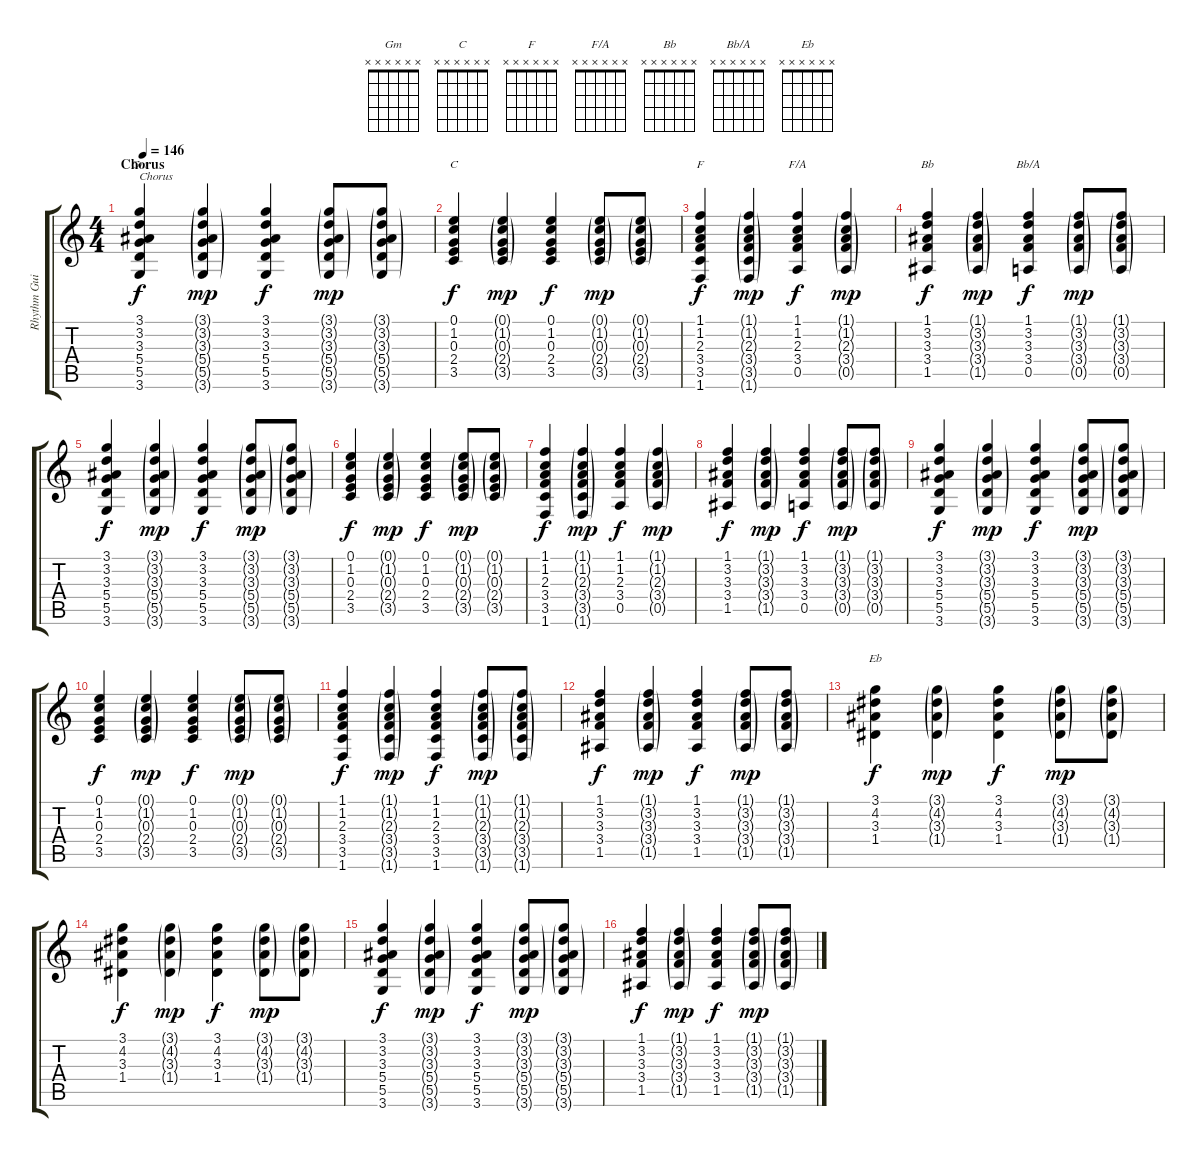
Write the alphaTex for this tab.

\track ("Rhythm Guitar" "Rhythm Gui") {instrument acousticguitarnylon}
\staff {score tabs}
\tuning (E4 B3 G3 D3 A2 E2) {hide}
\chord ("Gm" x x x x x x)
\chord ("C" x x x x x x)
\chord ("F" x x x x x x)
\chord ("F/A" x x x x x x)
\chord ("Bb" x x x x x x)
\chord ("Bb/A" x x x x x x)
\chord ("Eb" x x x x x x)
\ts (4 4)
\section ("" "Chorus")
\tempo 146
\clef g2
\ks c
(3.1 3.2 3.3 5.4 5.5 3.6).4{ch "Gm" txt "Chorus" dy f} (3.1{g} 3.2{g} 3.3{g} 5.4{g} 5.5{g} 3.6{g}).4{dy mp} (3.1 3.2 3.3 5.4 5.5 3.6).4{dy f} (3.1{g} 3.2{g} 3.3{g} 5.4{g} 5.5{g} 3.6{g}).8{dy mp} (3.1{g} 3.2{g} 3.3{g} 5.4{g} 5.5{g} 3.6{g}).8 |
(0.1 1.2 0.3 2.4 3.5).4{ch "C" dy f} (0.1{g} 1.2{g} 0.3{g} 2.4{g} 3.5{g}).4{dy mp} (0.1 1.2 0.3 2.4 3.5).4{dy f} (0.1{g} 1.2{g} 0.3{g} 2.4{g} 3.5{g}).8{dy mp} (0.1{g} 1.2{g} 0.3{g} 2.4{g} 3.5{g}).8 |
(1.1 1.2 2.3 3.4 3.5 1.6).4{ch "F" dy f} (1.1{g} 1.2{g} 2.3{g} 3.4{g} 3.5{g} 1.6{g}).4{dy mp} (1.1 1.2 2.3 3.4 0.5).4{ch "F/A" dy f} (1.1{g} 1.2{g} 2.3{g} 3.4{g} 0.5{g}).4{dy mp} |
(1.1 3.2 3.3 3.4 1.5).4{ch "Bb" dy f} (1.1{g} 3.2{g} 3.3{g} 3.4{g} 1.5{g}).4{dy mp} (1.1 3.2 3.3 3.4 0.5).4{ch "Bb/A" dy f} (1.1{g} 3.2{g} 3.3{g} 3.4{g} 0.5{g}).8{dy mp} (1.1{g} 3.2{g} 3.3{g} 3.4{g} 0.5{g}).8 |
(3.1 3.2 3.3 5.4 5.5 3.6).4{dy f} (3.1{g} 3.2{g} 3.3{g} 5.4{g} 5.5{g} 3.6{g}).4{dy mp} (3.1 3.2 3.3 5.4 5.5 3.6).4{dy f} (3.1{g} 3.2{g} 3.3{g} 5.4{g} 5.5{g} 3.6{g}).8{dy mp} (3.1{g} 3.2{g} 3.3{g} 5.4{g} 5.5{g} 3.6{g}).8 |
(0.1 1.2 0.3 2.4 3.5).4{dy f} (0.1{g} 1.2{g} 0.3{g} 2.4{g} 3.5{g}).4{dy mp} (0.1 1.2 0.3 2.4 3.5).4{dy f} (0.1{g} 1.2{g} 0.3{g} 2.4{g} 3.5{g}).8{dy mp} (0.1{g} 1.2{g} 0.3{g} 2.4{g} 3.5{g}).8 |
(1.1 1.2 2.3 3.4 3.5 1.6).4{dy f} (1.1{g} 1.2{g} 2.3{g} 3.4{g} 3.5{g} 1.6{g}).4{dy mp} (1.1 1.2 2.3 3.4 0.5).4{dy f} (1.1{g} 1.2{g} 2.3{g} 3.4{g} 0.5{g}).4{dy mp} |
(1.1 3.2 3.3 3.4 1.5).4{dy f} (1.1{g} 3.2{g} 3.3{g} 3.4{g} 1.5{g}).4{dy mp} (1.1 3.2 3.3 3.4 0.5).4{dy f} (1.1{g} 3.2{g} 3.3{g} 3.4{g} 0.5{g}).8{dy mp} (1.1{g} 3.2{g} 3.3{g} 3.4{g} 0.5{g}).8 |
(3.1 3.2 3.3 5.4 5.5 3.6).4{dy f} (3.1{g} 3.2{g} 3.3{g} 5.4{g} 5.5{g} 3.6{g}).4{dy mp} (3.1 3.2 3.3 5.4 5.5 3.6).4{dy f} (3.1{g} 3.2{g} 3.3{g} 5.4{g} 5.5{g} 3.6{g}).8{dy mp} (3.1{g} 3.2{g} 3.3{g} 5.4{g} 5.5{g} 3.6{g}).8 |
(0.1 1.2 0.3 2.4 3.5).4{dy f} (0.1{g} 1.2{g} 0.3{g} 2.4{g} 3.5{g}).4{dy mp} (0.1 1.2 0.3 2.4 3.5).4{dy f} (0.1{g} 1.2{g} 0.3{g} 2.4{g} 3.5{g}).8{dy mp} (0.1{g} 1.2{g} 0.3{g} 2.4{g} 3.5{g}).8 |
(1.1 1.2 2.3 3.4 3.5 1.6).4{dy f} (1.1{g} 1.2{g} 2.3{g} 3.4{g} 3.5{g} 1.6{g}).4{dy mp} (1.1 1.2 2.3 3.4 3.5 1.6).4{dy f} (1.1{g} 1.2{g} 2.3{g} 3.4{g} 3.5{g} 1.6{g}).8{dy mp} (1.1{g} 1.2{g} 2.3{g} 3.4{g} 3.5{g} 1.6{g}).8 |
(1.1 3.2 3.3 3.4 1.5).4{dy f} (1.1{g} 3.2{g} 3.3{g} 3.4{g} 1.5{g}).4{dy mp} (1.1 3.2 3.3 3.4 1.5).4{dy f} (1.1{g} 3.2{g} 3.3{g} 3.4{g} 1.5{g}).8{dy mp} (1.1{g} 3.2{g} 3.3{g} 3.4{g} 1.5{g}).8 |
(3.1 4.2 3.3 1.4).4{ch "Eb" dy f} (3.1{g} 4.2{g} 3.3{g} 1.4{g}).4{dy mp} (3.1 4.2 3.3 1.4).4{dy f} (3.1{g} 4.2{g} 3.3{g} 1.4{g}).8{dy mp} (3.1{g} 4.2{g} 3.3{g} 1.4{g}).8 |
(3.1 4.2 3.3 1.4).4{dy f} (3.1{g} 4.2{g} 3.3{g} 1.4{g}).4{dy mp} (3.1 4.2 3.3 1.4).4{dy f} (3.1{g} 4.2{g} 3.3{g} 1.4{g}).8{dy mp} (3.1{g} 4.2{g} 3.3{g} 1.4{g}).8 |
(3.1 3.2 3.3 5.4 5.5 3.6).4{dy f} (3.1{g} 3.2{g} 3.3{g} 5.4{g} 5.5{g} 3.6{g}).4{dy mp} (3.1 3.2 3.3 5.4 5.5 3.6).4{dy f} (3.1{g} 3.2{g} 3.3{g} 5.4{g} 5.5{g} 3.6{g}).8{dy mp} (3.1{g} 3.2{g} 3.3{g} 5.4{g} 5.5{g} 3.6{g}).8 |
(1.1 3.2 3.3 3.4 1.5).4{dy f} (1.1{g} 3.2{g} 3.3{g} 3.4{g} 1.5{g}).4{dy mp} (1.1 3.2 3.3 3.4 1.5).4{dy f} (1.1{g} 3.2{g} 3.3{g} 3.4{g} 1.5{g}).8{dy mp} (1.1{g} 3.2{g} 3.3{g} 3.4{g} 1.5{g}).8
